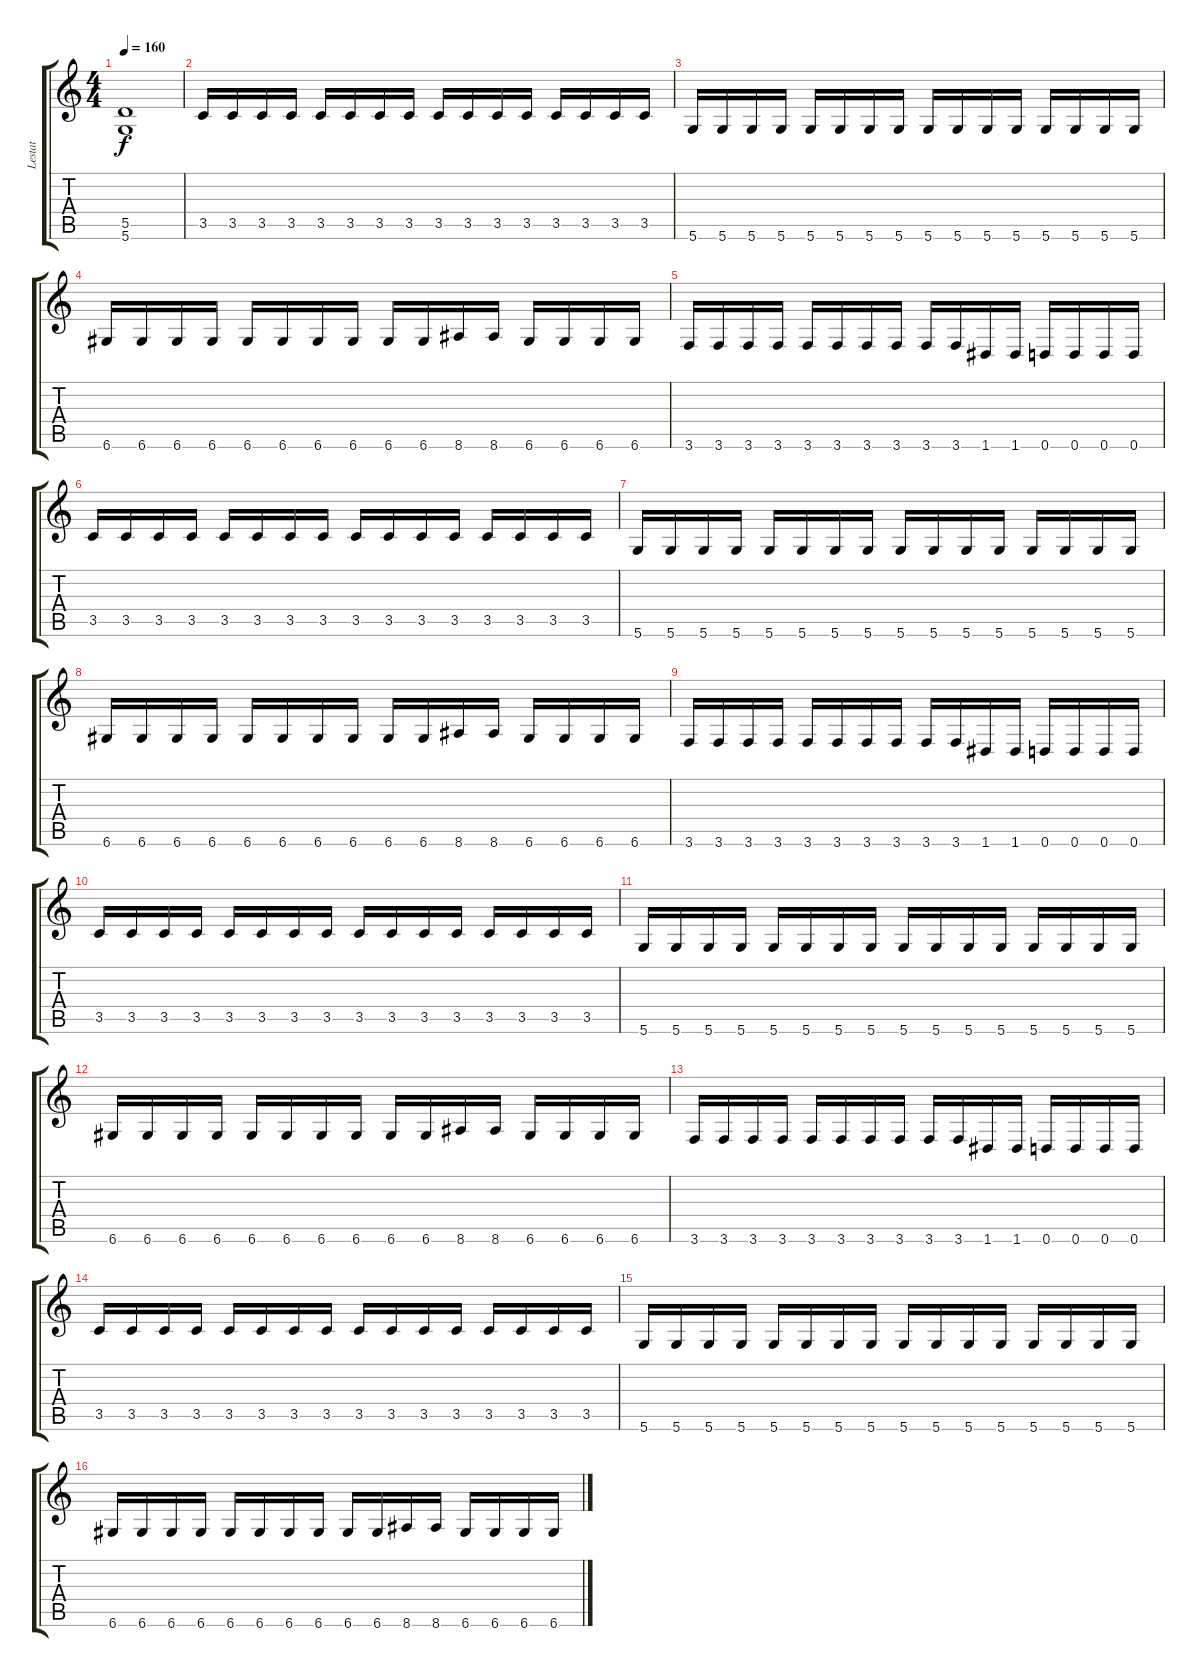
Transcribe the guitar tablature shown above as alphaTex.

\track ("Lestat" "Lestat") {instrument distortionguitar}
\staff {score tabs}
\tuning (E4 B3 G3 D3 A2 D2) {hide}
\ts (4 4)
\tempo 160
\clef g2
\ks c
(5.5 5.6).1{dy f} |
3.5.16{volume 13} 3.5.16 3.5.16 3.5.16 3.5.16 3.5.16 3.5.16 3.5.16 3.5.16 3.5.16 3.5.16 3.5.16 3.5.16 3.5.16 3.5.16 3.5.16 |
5.6.16 5.6.16 5.6.16 5.6.16 5.6.16 5.6.16 5.6.16 5.6.16 5.6.16 5.6.16 5.6.16 5.6.16 5.6.16 5.6.16 5.6.16 5.6.16 |
6.6.16 6.6.16 6.6.16 6.6.16 6.6.16 6.6.16 6.6.16 6.6.16 6.6.16 6.6.16 8.6.16 8.6.16 6.6.16 6.6.16 6.6.16 6.6.16 |
3.6.16 3.6.16 3.6.16 3.6.16 3.6.16 3.6.16 3.6.16 3.6.16 3.6.16 3.6.16 1.6.16 1.6.16 0.6.16 0.6.16 0.6.16 0.6.16 |
3.5.16 3.5.16 3.5.16 3.5.16 3.5.16 3.5.16 3.5.16 3.5.16 3.5.16 3.5.16 3.5.16 3.5.16 3.5.16 3.5.16 3.5.16 3.5.16 |
5.6.16 5.6.16 5.6.16 5.6.16 5.6.16 5.6.16 5.6.16 5.6.16 5.6.16 5.6.16 5.6.16 5.6.16 5.6.16 5.6.16 5.6.16 5.6.16 |
6.6.16 6.6.16 6.6.16 6.6.16 6.6.16 6.6.16 6.6.16 6.6.16 6.6.16 6.6.16 8.6.16 8.6.16 6.6.16 6.6.16 6.6.16 6.6.16 |
3.6.16 3.6.16 3.6.16 3.6.16 3.6.16 3.6.16 3.6.16 3.6.16 3.6.16 3.6.16 1.6.16 1.6.16 0.6.16 0.6.16 0.6.16 0.6.16 |
3.5.16 3.5.16 3.5.16 3.5.16 3.5.16 3.5.16 3.5.16 3.5.16 3.5.16 3.5.16 3.5.16 3.5.16 3.5.16 3.5.16 3.5.16 3.5.16 |
5.6.16 5.6.16 5.6.16 5.6.16 5.6.16 5.6.16 5.6.16 5.6.16 5.6.16 5.6.16 5.6.16 5.6.16 5.6.16 5.6.16 5.6.16 5.6.16 |
6.6.16 6.6.16 6.6.16 6.6.16 6.6.16 6.6.16 6.6.16 6.6.16 6.6.16 6.6.16 8.6.16 8.6.16 6.6.16 6.6.16 6.6.16 6.6.16 |
3.6.16 3.6.16 3.6.16 3.6.16 3.6.16 3.6.16 3.6.16 3.6.16 3.6.16 3.6.16 1.6.16 1.6.16 0.6.16 0.6.16 0.6.16 0.6.16 |
3.5.16 3.5.16 3.5.16 3.5.16 3.5.16 3.5.16 3.5.16 3.5.16 3.5.16 3.5.16 3.5.16 3.5.16 3.5.16 3.5.16 3.5.16 3.5.16 |
5.6.16 5.6.16 5.6.16 5.6.16 5.6.16 5.6.16 5.6.16 5.6.16 5.6.16 5.6.16 5.6.16 5.6.16 5.6.16 5.6.16 5.6.16 5.6.16 |
6.6.16 6.6.16 6.6.16 6.6.16 6.6.16 6.6.16 6.6.16 6.6.16 6.6.16 6.6.16 8.6.16 8.6.16 6.6.16 6.6.16 6.6.16 6.6.16
